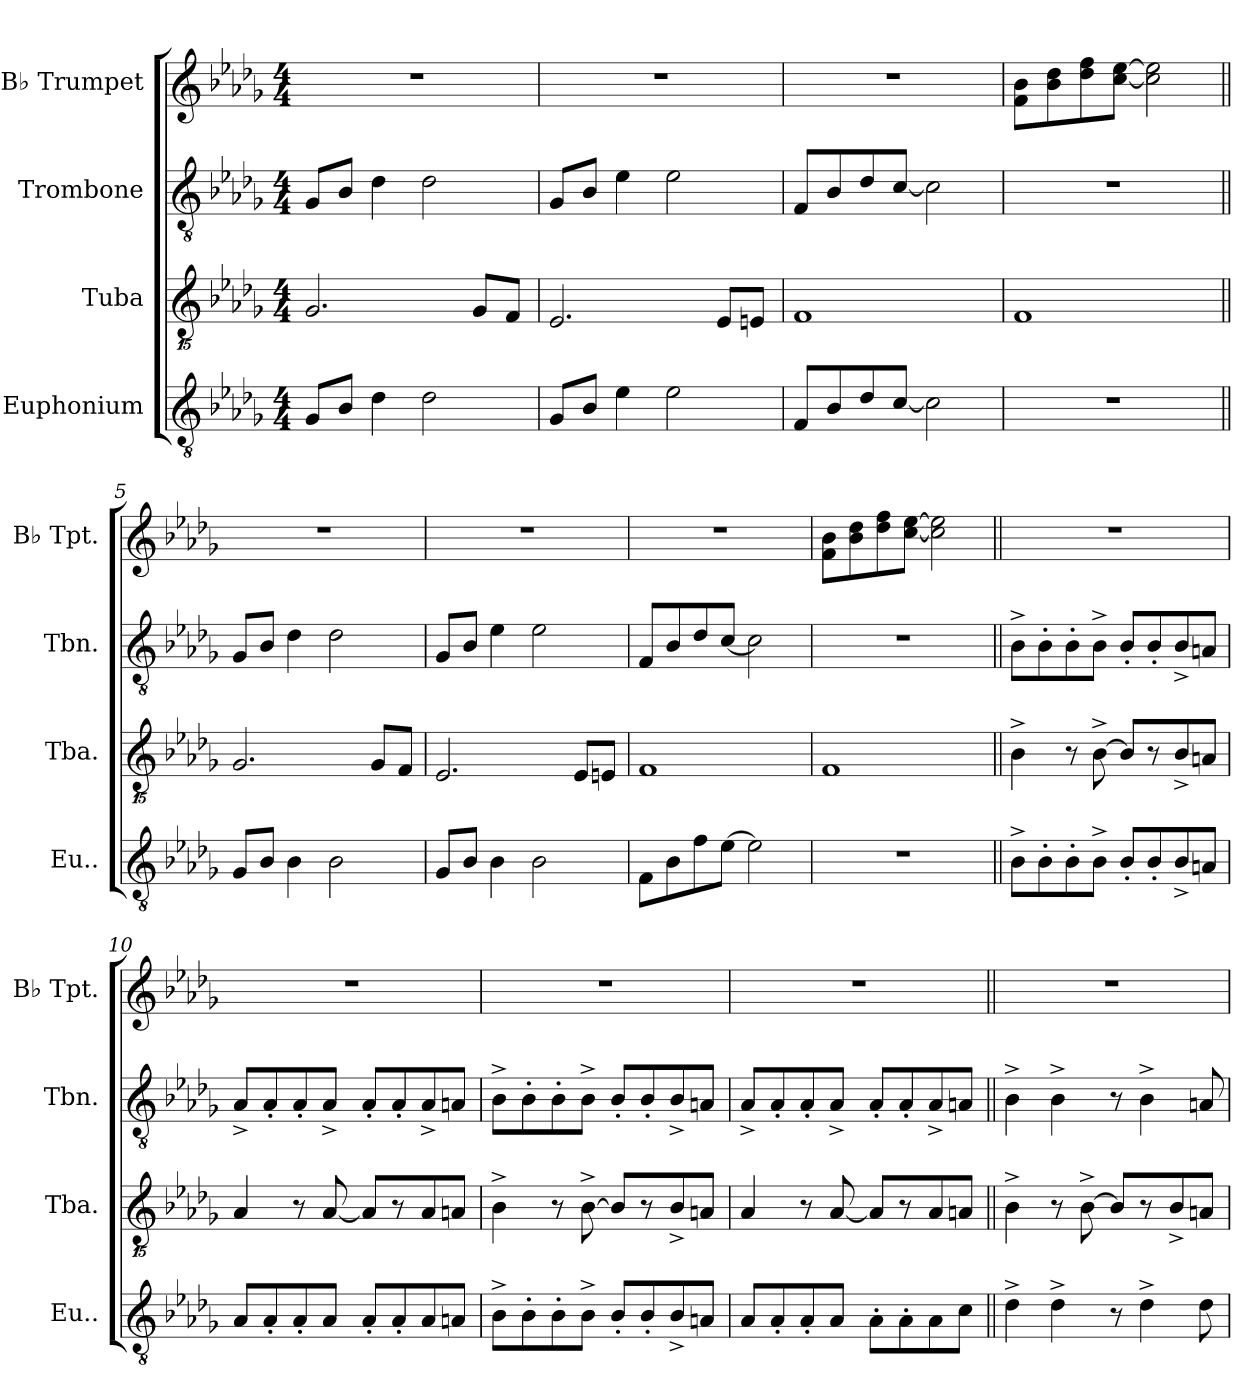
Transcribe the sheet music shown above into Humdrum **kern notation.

**kern	**kern	**kern	**kern
*part4	*part3	*part2	*part1
*staff4	*staff3	*staff2	*staff1
*I"Euphonium	*I"Tuba	*I"Trombone	*I"B♭ Trumpet
*I'Eu..	*I'Tba.	*I'Tbn.	*I'B♭ Tpt.
*clefGv2	*clefGvv2	*clefGv2	*clefG2
*k[b-e-a-d-g-]	*k[b-e-a-d-g-]	*k[b-e-a-d-g-]	*k[b-e-a-d-g-]
*M4/4	*M4/4	*M4/4	*M4/4
*MM76	*MM76	*MM76	*MM76
=1	=1	=1	=1
8G-L	2.GG-	8G-L	1r
8B-J	.	8B-J	.
4d-	.	4d-	.
2d-	.	2d-	.
.	8GG-L	.	.
.	8FFJ	.	.
=2	=2	=2	=2
8G-L	2.EE-	8G-L	1r
8B-J	.	8B-J	.
4e-	.	4e-	.
2e-	.	2e-	.
.	8EE-L	.	.
.	8EEnJ	.	.
=3	=3	=3	=3
8FL	1FF	8FL	1r
8B-	.	8B-	.
8d-	.	8d-	.
[8cJ	.	[8cJ	.
2c]	.	2c]	.
=4	=4	=4	=4
1r	1FF	1r	8f 8b-L
.	.	.	8b- 8dd-
.	.	.	8dd- 8ff
.	.	.	[8cc [8ee-J
.	.	.	2cc] 2ee-]
=5||	=5||	=5||	=5||
8G-L	2.GG-	8G-L	1r
8B-J	.	8B-J	.
4B-	.	4d-	.
2B-	.	2d-	.
.	8GG-L	.	.
.	8FFJ	.	.
=6	=6	=6	=6
8G-L	2.EE-	8G-L	1r
8B-J	.	8B-J	.
4B-	.	4e-	.
2B-	.	2e-	.
.	8EE-L	.	.
.	8EEnJ	.	.
=7	=7	=7	=7
8FL	1FF	8FL	1r
8B-	.	8B-	.
8f	.	8d-	.
[8e-J	.	[8cJ	.
2e-]	.	2c]	.
=8	=8	=8	=8
1r	1FF	1r	8f 8b-L
.	.	.	8b- 8dd-
.	.	.	8dd- 8ff
.	.	.	[8cc [8ee-J
.	.	.	2cc] 2ee-]
=9||	=9||	=9||	=9||
*	*	*	*MM126
8B-^L	4BB-^	8B-^L	1r
8B-'	.	8B-'	.
8B-'	8r	8B-'	.
8B-^J	[8BB-^	8B-^J	.
8B-'L	8BB-L]	8B-'L	.
8B-'	8r	8B-'	.
8B-^	8BB-^	8B-^	.
8AnJ	8AAnJ	8AnJ	.
=10	=10	=10	=10
8A-L	4AA-	8A-^L	1r
8A-'	.	8A-'	.
8A-'	8r	8A-'	.
8A-J	[8AA-	8A-^J	.
8A-'L	8AA-L]	8A-'L	.
8A-'	8r	8A-'	.
8A-	8AA-	8A-^	.
8AnJ	8AAnJ	8AnJ	.
=11	=11	=11	=11
8B-^L	4BB-^	8B-^L	1r
8B-'	.	8B-'	.
8B-'	8r	8B-'	.
8B-^J	[8BB-^	8B-^J	.
8B-'L	8BB-L]	8B-'L	.
8B-'	8r	8B-'	.
8B-^	8BB-^	8B-^	.
8AnJ	8AAnJ	8AnJ	.
=12	=12	=12	=12
8A-L	4AA-	8A-^L	1r
8A-'	.	8A-'	.
8A-'	8r	8A-'	.
8A-J	[8AA-	8A-^J	.
8A-'L	8AA-L]	8A-'L	.
8A-'	8r	8A-'	.
8A-	8AA-	8A-^	.
8cJ	8AAnJ	8AnJ	.
=13||	=13||	=13||	=13||
4d-^	4BB-^	4B-^	1r
4d-^	8r	4B-^	.
.	[8BB-^	.	.
8r	8BB-L]	8r	.
4d-^	8r	4B-^	.
.	8BB-^	.	.
8d-	8AAnJ	8An	.
=	=	=	=
*-	*-	*-	*-
